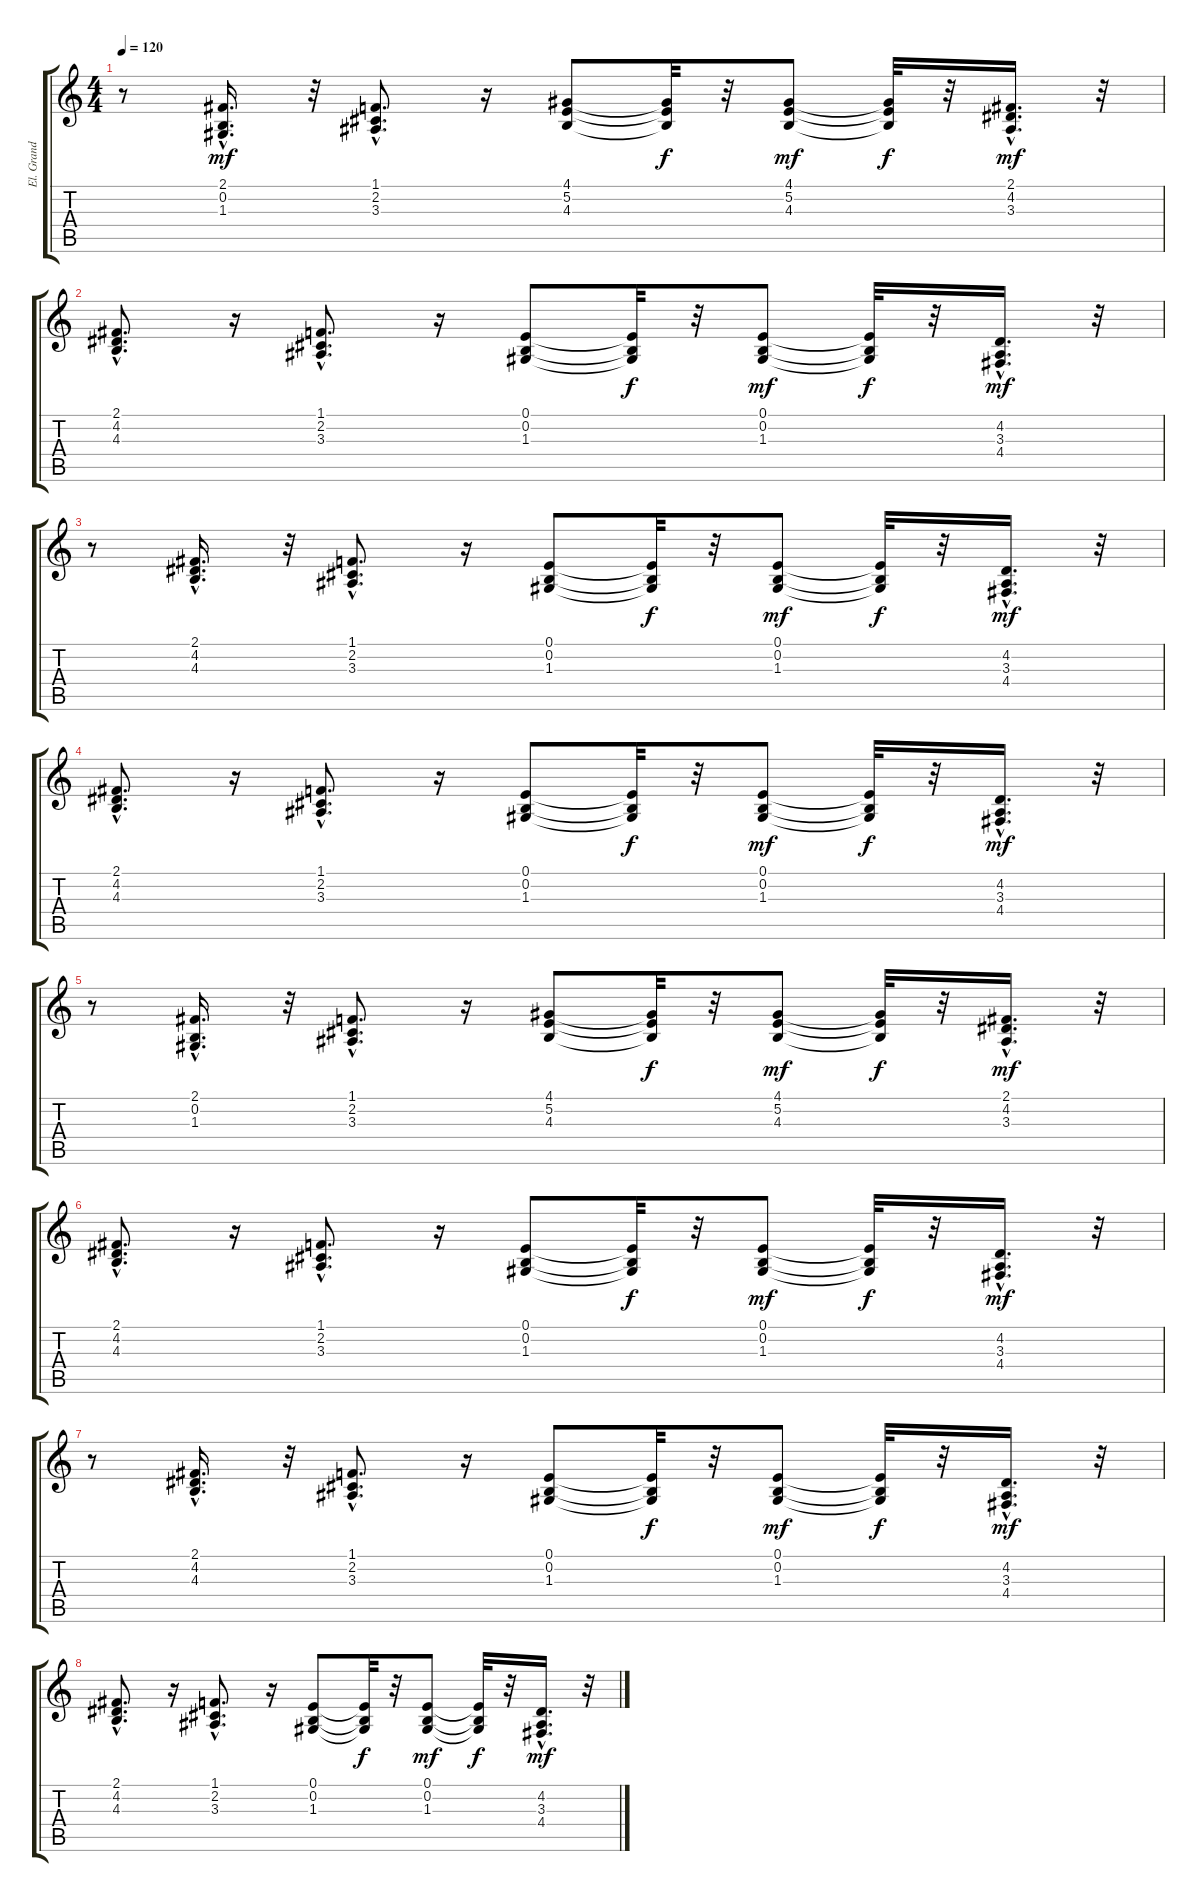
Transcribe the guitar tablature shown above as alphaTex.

\track ("El. Grand Piano" "El. Grand ") {instrument electricgrandpiano}
\staff {score tabs}
\tuning (E4 B3 G3 D3 A2 E2) {hide}
\ts (4 4)
\tempo 120
\clef g2
\ks c
r.8{dy mf} (2.1{hac} 0.2{hac} 1.3{hac}).16{d} r.32 (1.1{hac} 2.2{hac} 3.3{hac}).8{d} r.16 (4.1 5.2 4.3).8 (4.1{t} 5.2{t} 4.3{t}).32{dy f} r.32 (4.1 5.2 4.3).8{dy mf} (4.1{t} 5.2{t} 4.3{t}).32{dy f} r.32 (2.1{hac} 4.2{hac} 3.3{hac}).16{d dy mf} r.32 |
(2.1{hac} 4.2{hac} 4.3{hac}).8{d} r.16 (1.1{hac} 2.2{hac} 3.3{hac}).8{d} r.16 (0.1 0.2 1.3).8 (0.1{t} 0.2{t} 1.3{t}).32{dy f} r.32 (0.1 0.2 1.3).8{dy mf} (0.1{t} 0.2{t} 1.3{t}).32{dy f} r.32 (4.2{hac} 3.3{hac} 4.4{hac}).16{d dy mf} r.32 |
r.8 (2.1{hac} 4.2{hac} 4.3{hac}).16{d} r.32 (1.1{hac} 2.2{hac} 3.3{hac}).8{d} r.16 (0.1 0.2 1.3).8 (0.1{t} 0.2{t} 1.3{t}).32{dy f} r.32 (0.1 0.2 1.3).8{dy mf} (0.1{t} 0.2{t} 1.3{t}).32{dy f} r.32 (4.2{hac} 3.3{hac} 4.4{hac}).16{d dy mf} r.32 |
(2.1{hac} 4.2{hac} 4.3{hac}).8{d} r.16 (1.1{hac} 2.2{hac} 3.3{hac}).8{d} r.16 (0.1 0.2 1.3).8 (0.1{t} 0.2{t} 1.3{t}).32{dy f} r.32 (0.1 0.2 1.3).8{dy mf} (0.1{t} 0.2{t} 1.3{t}).32{dy f} r.32 (4.2{hac} 3.3{hac} 4.4{hac}).16{d dy mf} r.32 |
r.8 (2.1{hac} 0.2{hac} 1.3{hac}).16{d} r.32 (1.1{hac} 2.2{hac} 3.3{hac}).8{d} r.16 (4.1 5.2 4.3).8 (4.1{t} 5.2{t} 4.3{t}).32{dy f} r.32 (4.1 5.2 4.3).8{dy mf} (4.1{t} 5.2{t} 4.3{t}).32{dy f} r.32 (2.1{hac} 4.2{hac} 3.3{hac}).16{d dy mf} r.32 |
(2.1{hac} 4.2{hac} 4.3{hac}).8{d} r.16 (1.1{hac} 2.2{hac} 3.3{hac}).8{d} r.16 (0.1 0.2 1.3).8 (0.1{t} 0.2{t} 1.3{t}).32{dy f} r.32 (0.1 0.2 1.3).8{dy mf} (0.1{t} 0.2{t} 1.3{t}).32{dy f} r.32 (4.2{hac} 3.3{hac} 4.4{hac}).16{d dy mf} r.32 |
r.8 (2.1{hac} 4.2{hac} 4.3{hac}).16{d} r.32 (1.1{hac} 2.2{hac} 3.3{hac}).8{d} r.16 (0.1 0.2 1.3).8 (0.1{t} 0.2{t} 1.3{t}).32{dy f} r.32 (0.1 0.2 1.3).8{dy mf} (0.1{t} 0.2{t} 1.3{t}).32{dy f} r.32 (4.2{hac} 3.3{hac} 4.4{hac}).16{d dy mf} r.32 |
(2.1{hac} 4.2{hac} 4.3{hac}).8{d} r.16 (1.1{hac} 2.2{hac} 3.3{hac}).8{d} r.16 (0.1 0.2 1.3).8 (0.1{t} 0.2{t} 1.3{t}).32{dy f} r.32 (0.1 0.2 1.3).8{dy mf} (0.1{t} 0.2{t} 1.3{t}).32{dy f} r.32 (4.2{hac} 3.3{hac} 4.4{hac}).16{d dy mf} r.32
